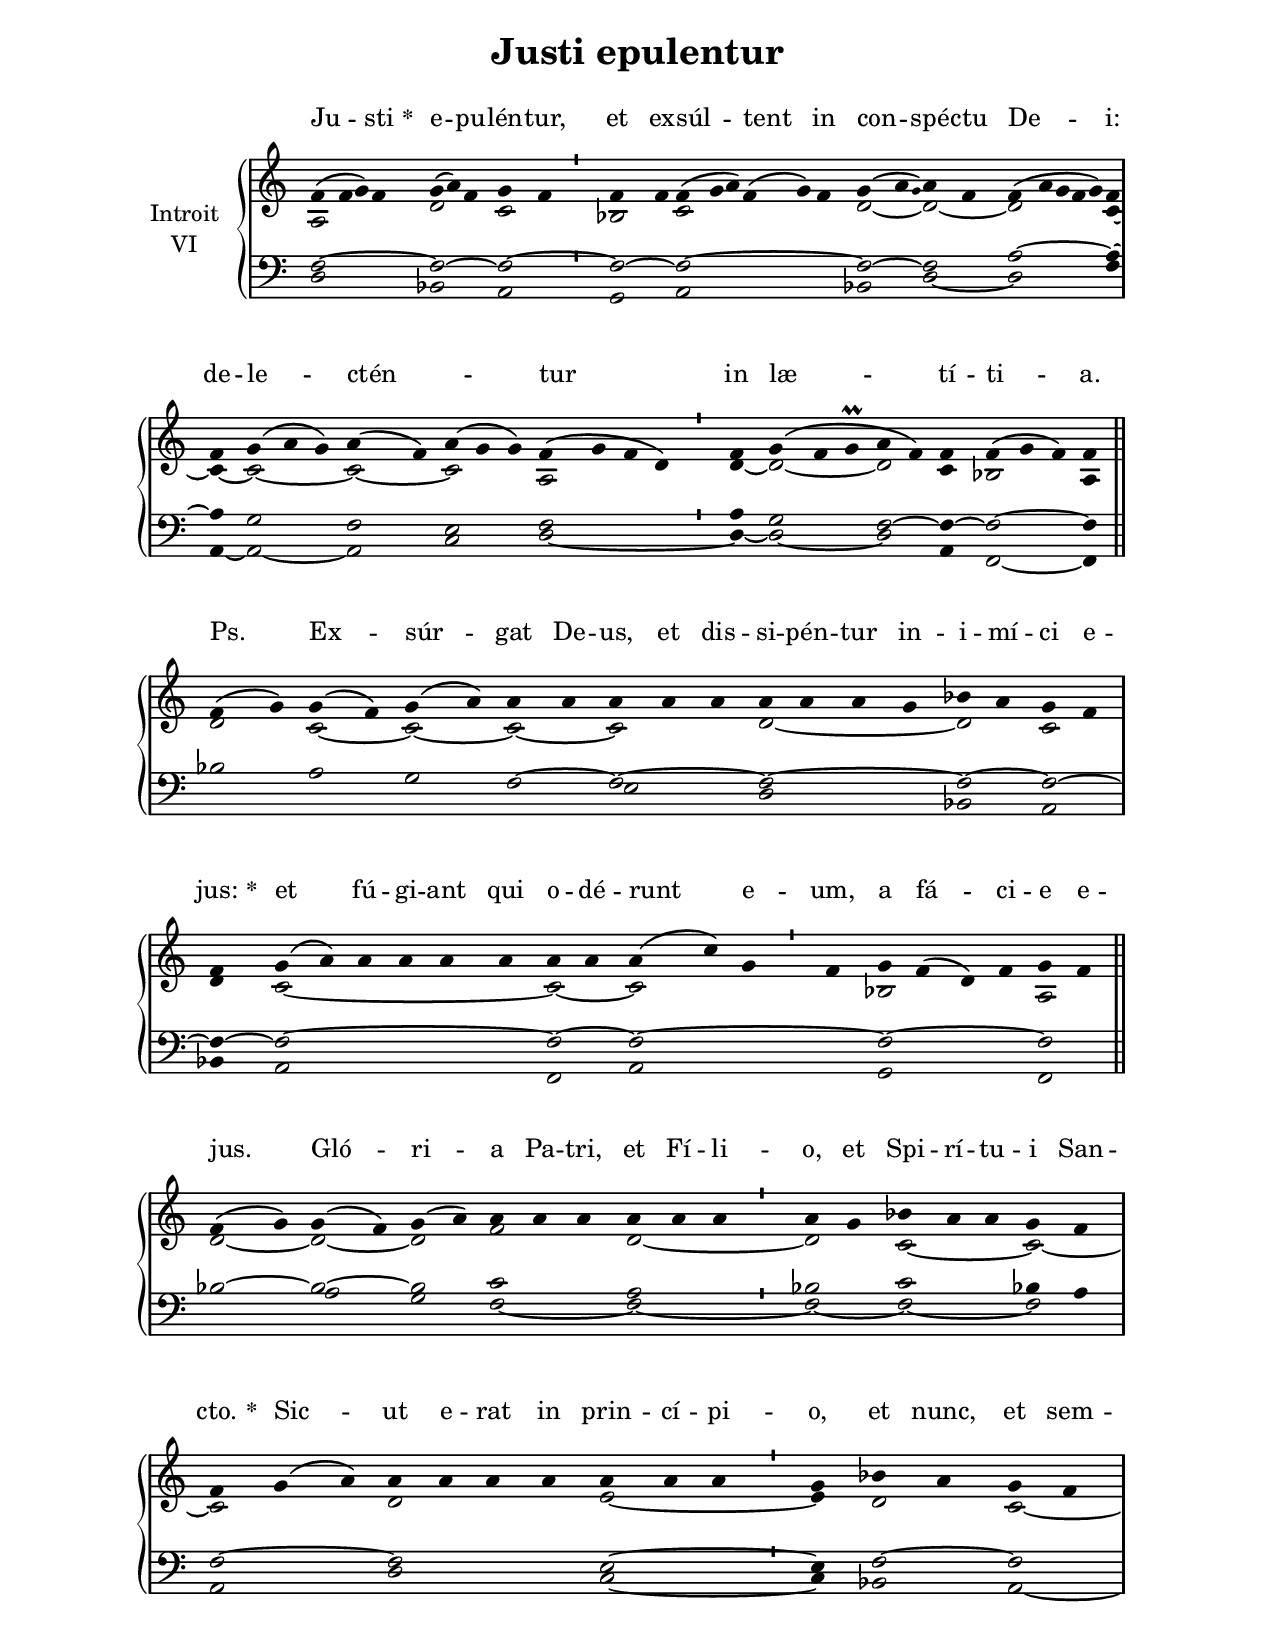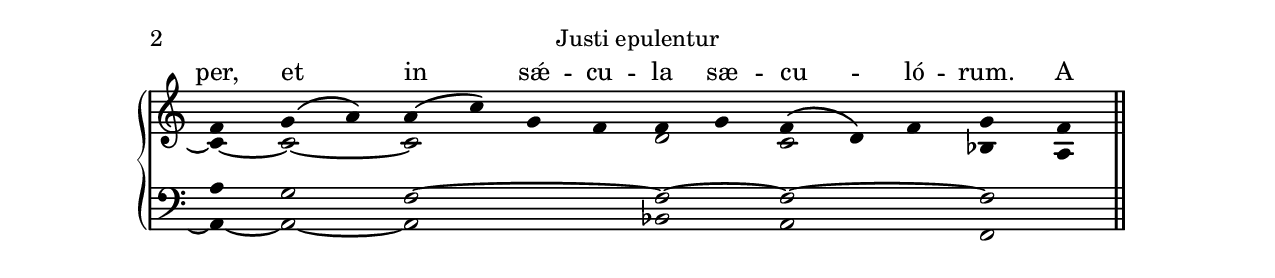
\version "2.18"
\include "gregorian.ly"
\include "noh2.ily"


%Page reference: page iii.37
%(volume.page)

global = {
 \key f \lydian
 \cadenzaOn 
}

\header {
  title = \markup \center-column {"Justi epulentur" \vspace #1 }
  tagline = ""
  composer = ""
}

\paper {
 #(include-special-characters)
  oddHeaderMarkup = \markup \fill-line {
    \line {}
    \center-column {
      \on-the-fly #first-page     " "
      \on-the-fly #not-first-page "Justi epulentur"
    }
    \line { \on-the-fly #print-page-number-check-first \fromproperty #'page:page-number-string }
  }
  evenHeaderMarkup = \markup \fill-line {
    \line { \on-the-fly #print-page-number-check-first \fromproperty #'page:page-number-string }
    \center-column { "Justi epulentur" }
    \line {}
  }
}

chantText = \lyricmode {
Ju -- sti 
\set stanza = " * " e -- pu -- lén -- tur, et ex -- súl -- tent in con -- spé -- ctu De -- i: 
de -- le -- ctén -- _ tur in læ -- tí -- ti -- a. Ps. 
Ex -- súr -- gat De -- us, et dis -- si -- pén -- tur in -- i -- mí -- ci e -- jus: 
\set stanza = " * " 
et fú -- gi -- ant qui o -- dé -- runt e -- um, a fá -- ci -- e e -- jus. 
Gló -- ri -- a Pa -- tri, et Fí -- li -- o, et Spi -- rí -- tu -- i San -- cto. 
\set stanza = " * " 
Sic -- ut e -- rat in prin -- cí -- pi -- o, et nunc, et sem -- per, 
et in sǽ -- cu -- la sæ -- cu -- ló -- rum. A -- men. }

chantMusic = {
\tieDown   f'4 ( f'4 g'4) f'4  g'4 ( a'4) f'4 g'4 f'4 \divisioMinima
 f'4 f'4 f'4 ( g'4 a'4) f'4 ( g'4) f'4 g'4 ( a'4 \once \tweak #'font-size #-4 g' ) a'4 f'4 f'4 ( a'4 g'4 f'4 g'4) f'4 \divisioMaxima
 f'4 g'4 ( a'4 g'4) a'4 ( f'4) a'4 ( g'4 g'4) f'4 ( g'4 f'4 d'4) \divisioMinima
 f'4 g'4 ( f'4 g'\prall a'4 f'4) f'4 f'4 ( g'4 f'4) f'4 \finalis
 f'4 ( g'4) g'4 ( f'4) g'4 ( a'4) a'4 a'4 a'4 a'4 a'4 a'4 a'4 a'4 g'4  bes'4 a'4 g'4 f'4 \divisioMaxima
 f'4 g'4 ( a'4) a'4 a'4 a'4 a'4 a'4 a'4 a'4 ( c''4) g'4 \divisioMinima
 f'4 g'4 f'4 ( d'4) f'4 g'4 f'4 \finalis
  f'4 ( g'4) g'4 ( f'4) g'4 ( a'4) a'4 a'4 a'4 a'4 a'4 a'4 \divisioMinima
 a'4 g'4  bes'4 a'4 a'4 g'4 f'4 \divisioMaxima
 f'4 g'4 ( a'4) a'4 a'4 a'4 a'4 a'4 a'4 a'4 \divisioMinima
 g'4  bes'4 a'4 g'4 f'4 \divisioMaxima
 f'4 g'4 ( a'4) a'4 ( c''4) g'4 f'4 f'4 g'4 f'4 ( d'4) f'4 g'4 f'4 \finalis

}

altoMusic = {
a2*4/2 d'2*3/2 c'2 \divisioMinima
bes2 c'2*6/2 d'2*3/2 ~ d'2 ~ d'2*5/2 c'4 ~ \divisioMaxima
c'4 ~ c'2*3/2 ~ c'2 ~ c'2*3/2 a2*4/2 \divisioMinima
d'4 ~ d'2*3/2 ~ d'2 c'4 bes2*3/2 a4 \finalis
d'2 c'2 ~ c'2 ~ c'2 ~ c'2*3/2 d'2*4/2 ~ d'2 c'2 \divisioMaxima
d'4 c'2*6/2 ~ c'2 ~ c'2*4/2 bes2*4/2 a2 d'2 ~ d'2 ~ d'2 f'2*3/2 d'2*3/2 ~ \divisioMinima
d'2 c'2*3/2 ~ c'2 ~ \divisioMaxima
c'2*3/2 d'2*4/2 e'2*3/2 ~ \divisioMinima
e'4 d'2 c'2 ~ \divisioMaxima
c'4 ~ c'2 ~ c'2*4/2 d'2 c'2*3/2 bes4 a4 \finalis
}

tenorMusic = {
f2*4/2 ~ f2*3/2 ~ f2 ~ \divisioMinima
f2 ~ f2*6/2 ~ f2*3/2 ~ f2 a2*5/2 ~ a4 ~ \divisioMaxima
a4 g2*3/2 f2 e2*3/2 f2*4/2 \divisioMinima
a4 g2*3/2 f2 ~ f4 ~ f2*3/2 ~ f4 \finalis
bes2 a2 g2 f2 ~ f2*3/2 ~ f2*4/2 ~ f2 ~ f2 ~ \divisioMaxima
f4 ~ f2*6/2 ~ f2 ~ f2*4/2 ~ f2*4/2 ~ f2 bes2 ~ bes2 ~ bes2 c'2*3/2 a2*3/2 \divisioMinima
bes2 c'2*3/2 bes4 a4 \divisioMaxima
f2*3/2 ~ f2*4/2 e2*3/2 ~ \divisioMinima
e4 f2 ~ f2 \divisioMaxima
a4 g2 f2*4/2 ~ f2 ~ f2*3/2 ~ f2 \finalis
}

bassMusic = {
d2*4/2 bes,2*3/2 a,2 \divisioMinima
g,2 a,2*6/2 bes,2*3/2 d2 ~ d2*5/2 f4 \divisioMaxima
a,4 ~ a,2*3/2 ~ a,2 c2*3/2 d2*4/2 ~ \divisioMinima
d4 ~ d2*3/2 ~ d2 a,4 f,2*3/2 ~ f,4 \finalis
r2*8/2 e2*3/2 d2*4/2 bes,2 a,2 \divisioMaxima
bes,4 a,2*6/2 f,2 a,2*4/2 g,2*4/2 f,2 r2 a2 g2 f2*3/2 ~ f2*3/2 ~ \divisioMinima
f2 ~ f2*3/2 ~ f2 \divisioMaxima
a,2*3/2 d2*4/2 c2*3/2 ~ \divisioMinima
c4 bes,2 a,2 ~ \divisioMaxima
a,4 ~ a,2 ~ a,2*4/2 bes,2 a,2*3/2 f,2 \finalis
}

voiceLines = {
\voiceLineStyle


}

\score{
  <<
    \new GrandStaff <<
      \set GrandStaff.autoBeaming = ##f
      \set GrandStaff.instrumentName = \markup \center-column {
        "Introit"
        "VI"
      }
      \new Staff = up <<
        \new Voice = "chant" {
          \voiceOne \global \chantMusic
        }
        \new Voice {
          \voiceTwo \global \altoMusic
        }
      >>

      \new Staff = down <<
        \clef bass
        \new Voice {
          \voiceOne \global \tenorMusic
        }
        \new Voice {
          \voiceTwo \global \bassMusic
        }
	\new Voice {
        \voiceThree \global \voiceLines
        }
      >>
    >>
    \new Lyrics \lyricsto chant {
      \chantText
    }
  >>
  \layout{
  }
  \midi{
    \tempo 4 = 125
  }
}
